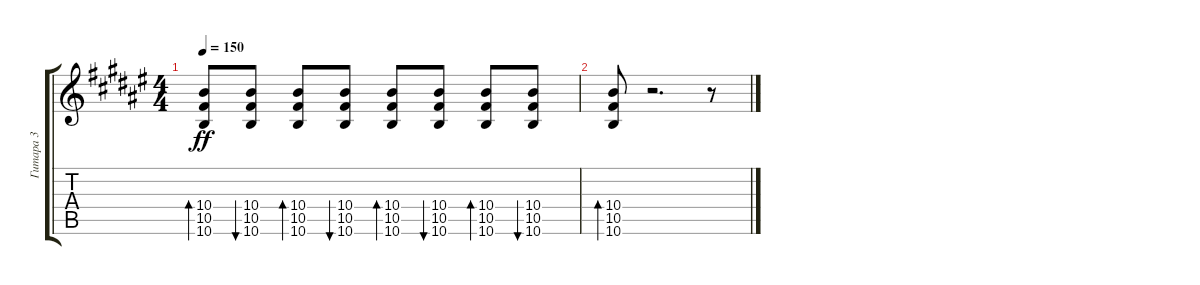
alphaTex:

\track ("Гитара 3" "Гитара 3") {instrument electricguitarjazz}
\staff {score tabs}
\tuning (Eb4 Bb3 Gb3 Db3 Ab2 Db2) {hide}
\ts (4 4)
\tempo 150
\clef g2
\ks d#minor
(10.4 10.5 10.6).8{bd 60 dy ff} (10.4 10.5 10.6).8{bu 60} (10.4 10.5 10.6).8{bd 60} (10.4 10.5 10.6).8{bu 60} (10.4 10.5 10.6).8{bd 60} (10.4 10.5 10.6).8{bu 60} (10.4 10.5 10.6).8{bd 60} (10.4 10.5 10.6).8{bu 60} |
(10.4 10.5 10.6).8{bd 60} r.2{d} r.8
